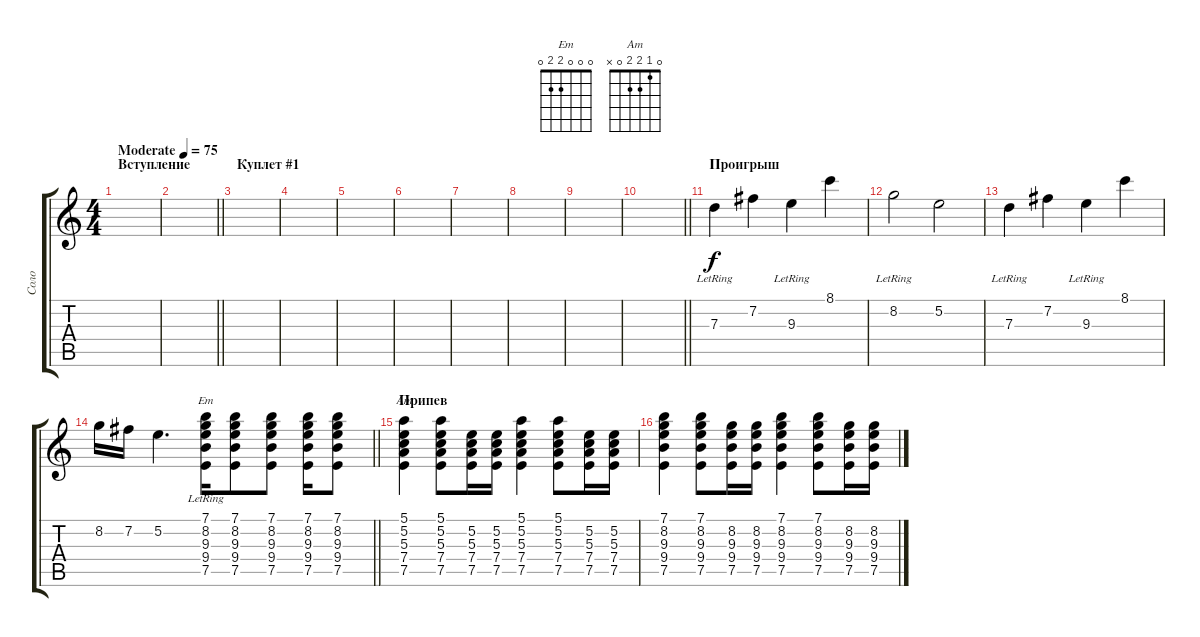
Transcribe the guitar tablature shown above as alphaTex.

\track ("Соло" "Соло") {instrument acousticguitarsteel}
\staff {score tabs}
\tuning (E4 B3 G3 D3 A2 E2) {hide}
\chord ("Em" 0 0 0 2 2 0)
\chord ("Am" 0 1 2 2 0 x)
\ts (4 4)
\section ("" "Вступление")
\tempo (75 "Moderate")
\clef g2
\ks c
|
\barLineRight lightlight
|
\section ("" "Куплет #1")
|
|
|
|
|
|
|
\barLineRight lightlight
|
\section ("" "Проигрыш")
7.3{lr}.4 7.2.4 9.3{lr}.4 8.1.4 |
8.2{lr}.2 5.2.2 |
7.3{lr}.4 7.2.4 9.3{lr}.4 8.1.4 |
\barLineRight lightlight
8.2.16 7.2.16 5.2.4{d} (7.1 8.2 9.3 9.4 7.5{lr}).16{ch "Em"} (7.1 8.2 9.3 9.4 7.5).8 (7.1 8.2 9.3 9.4 7.5).8 (7.1 8.2 9.3 9.4 7.5).16 (7.1 8.2 9.3 9.4 7.5).8 |
\section ("" "Припев")
(5.1 5.2 5.3 7.4 7.5).4{ch "Am"} (5.1 5.2 5.3 7.4 7.5).8 (5.2 5.3 7.4 7.5).16 (5.2 5.3 7.4 7.5).16 (5.1 5.2 5.3 7.4 7.5).4 (5.1 5.2 5.3 7.4 7.5).8 (5.2 5.3 7.4 7.5).16 (5.2 5.3 7.4 7.5).16 |
(7.1 8.2 9.3 9.4 7.5).4 (7.1 8.2 9.3 9.4 7.5).8 (8.2 9.3 9.4 7.5).16 (8.2 9.3 9.4 7.5).16 (7.1 8.2 9.3 9.4 7.5).4 (7.1 8.2 9.3 9.4 7.5).8 (8.2 9.3 9.4 7.5).16 (8.2 9.3 9.4 7.5).16
